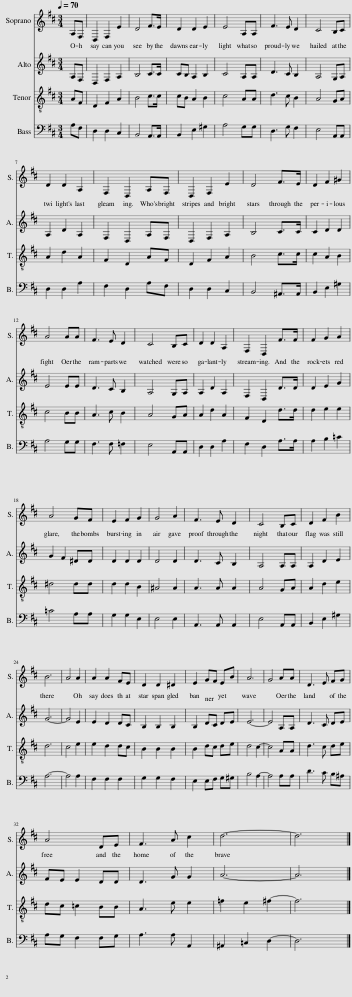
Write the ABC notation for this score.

X:1
%%score 1 2 3 4
L:1/8
Q:1/4=70
M:3/4
I:linebreak $
K:D
V:1 treble
V:2 treble
V:3 treble-8
V:4 bass
V:1
 A,F, | D,2 F,2 E2 | D4 F>E | D2 D2 E2 | E4 A,A, | %5
 F3 E D2 | C4 B,C |$ D2 D2 A,2 | F,2 D,2 A,F, | D,2 F,2 E2 | %10
 D4 F>E | D2 F2 ^G2 |$ A4 AA | F3 E D2 | C4 B,C | %15
 D2 D2 A,2 | F,2 D,2 F>F | F2 G2 A2 |$ A4 GF | E2 F2 G2 | %20
 G4 A2 | F3 E D2 | C4 B,C | D2 F2 B2 |$ B6 | %25
 A4 A2 | A2 A2 FE | D2 D2 ^D2 | E2 GF EB | A6 | %30
 G4 AA | D3 E FG |$ A4 DE | F3 A c2 | d6- | %35
 d6 |] %36
V:2
 A,F, | D,2 F,2 A,2 | B,4 C>C | CB, A,2 B,2 | C4 A,A, | %5
 D3 C B,2 | A,4 G,A, |$ A,2 D2 A,2 | F,2 D,2 A,F, | D,2 F,2 A,2 | %10
 B,4 C>C | C2 D2 D2 |$ E4 EE | D3 C B,2 | A,4 G,A, | %15
 A,2 D2 A,2 | F,2 D,2 D>D | D2 E2 G2 |$ G2 F2 ^DD | D2 D2 D2 | %20
 D4 D2 | D3 C B,2 | A,4 A,A, | A,2 D2 E2 |$ G6- | %25
 G4 E2 | E2 D2 DC | B,2 B,2 B,2 | B,2 DC DE | E6- | %30
 E4 A,A, | D3 C DE |$ FE E2 DD | D3 G G2 | A6- | %35
 A6 |] %36
V:3
 AF | D2 F2 A2 | B4 c>c | cB A2 B2 | c4 AA | %5
 d3 c B2 | A4 GA |$ A2 d2 A2 | F2 D2 AF | D2 F2 A2 | %10
 B4 c>c | c2 A2 B2 |$ c4 BB | A3 c B2 | A4 GA | %15
 A2 d2 A2 | F2 D2 d>d | d2 e2 e2 |$ ^d4 dd | d2 d2 B2 | %20
 ^A4 A2 | A3 A A2 | A4 GA | A2 d2 e2 |$ d6 | %25
 c4 e2 | e2 d2 dc | B2 B2 B2 | B2 dc de | d4 c2- | %30
 c4 AA | d3 c de |$ dc =c2 BB | A3 e e2 | =f2 e2 ^f2- | %35
 f6 |] %36
V:4
 A,F, | D,2 D,2 C,2 | B,,4 A,,>A,, | B,,2 E,2 ^G,2 | A,4 G,G, | %5
 D,3 G, F,2 | E,4 A,,A,, |$ D,2 D,2 A,2 | F,2 D,2 A,F, | D,2 D,2 C,2 | %10
 B,,4 ^A,,>A,, | B,,2 E,2 ^G,2 |$ A,4 G,G, | F,3 F, =F,2 | E,4 A,,A,, | %15
 D,2 D,2 A,2 | F,2 D,2 A,>A, | A,2 B,2 =C2 |$ =C4 A,A, | G,2 G,2 E,2 | %20
 E,4 E,2 | A,,3 A,, A,,2 | E,4 A,,A,, | B,,2 E,2 ^G,2 |$ A,6- | %25
 A,4 A,2 | F,2 F,2 F,2 | G,2 G,2 F,2 | E,2 E,F, G,^G, | B,4 A,2- | %30
 A,4 A,A, | D3 C B,^A, |$ A,G, F,2 F,G, | A,3 A, A,,2 | ^A,,2 =C,2 D,2- | %35
 D,6 |] %36
